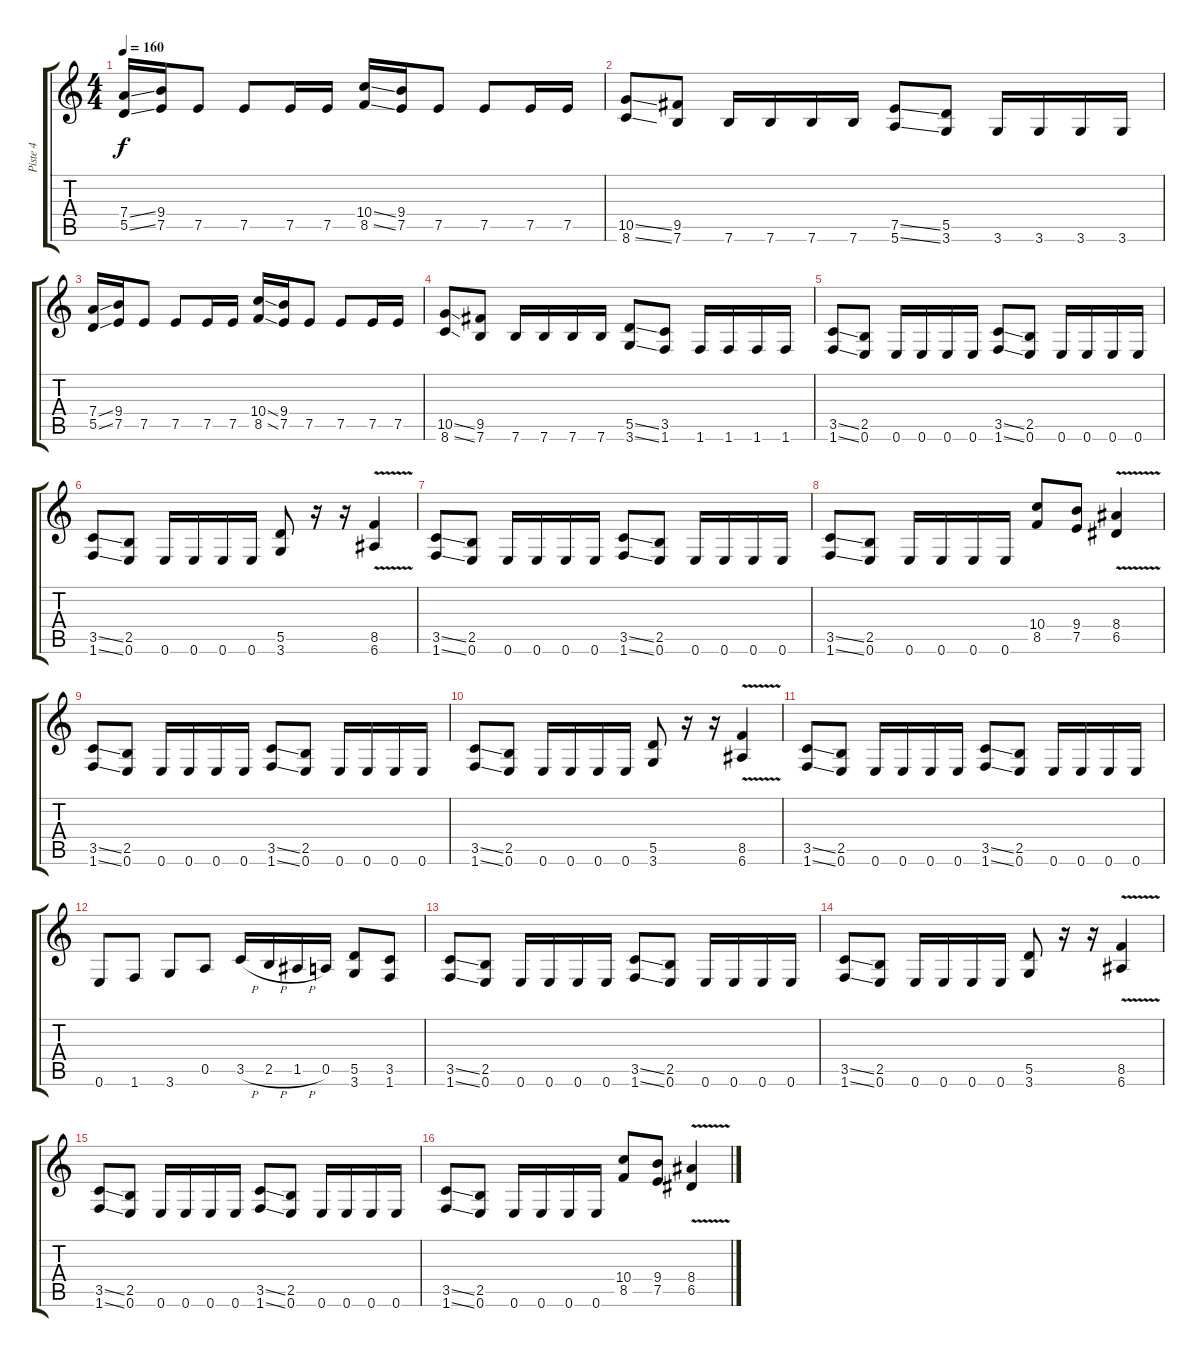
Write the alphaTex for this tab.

\track ("Piste 4" "Piste 4") {instrument distortionguitar}
\staff {score tabs}
\tuning (E4 B3 G3 D3 A2 E2) {hide}
\ts (4 4)
\tempo 160
\clef g2
\ks c
(7.4{ss} 5.5{ss}).16{dy f} (9.4 7.5).16 7.5.8 7.5.8 7.5.16 7.5.16 (10.4{ss} 8.5{ss}).16 (9.4 7.5).16 7.5.8 7.5.8 7.5.16 7.5.16 |
(10.5{ss} 8.6{ss}).8 (9.5 7.6).8 7.6.16 7.6.16 7.6.16 7.6.16 (7.5{ss} 5.6{ss}).8 (5.5 3.6).8 3.6.16 3.6.16 3.6.16 3.6.16 |
(7.4{ss} 5.5{ss}).16 (9.4 7.5).16 7.5.8 7.5.8 7.5.16 7.5.16 (10.4{ss} 8.5{ss}).16 (9.4 7.5).16 7.5.8 7.5.8 7.5.16 7.5.16 |
(10.5{ss} 8.6{ss}).8 (9.5 7.6).8 7.6.16 7.6.16 7.6.16 7.6.16 (5.5{ss} 3.6{ss}).8 (3.5 1.6).8 1.6.16 1.6.16 1.6.16 1.6.16 |
(3.5{ss} 1.6{ss}).8 (2.5 0.6).8 0.6.16 0.6.16 0.6.16 0.6.16 (3.5{ss} 1.6{ss}).8 (2.5 0.6).8 0.6.16 0.6.16 0.6.16 0.6.16 |
(3.5{ss} 1.6{ss}).8 (2.5 0.6).8 0.6.16 0.6.16 0.6.16 0.6.16 (5.5 3.6).8 r.16 r.16 (8.5{v} 6.6{v}).4 |
(3.5{ss} 1.6{ss}).8 (2.5 0.6).8 0.6.16 0.6.16 0.6.16 0.6.16 (3.5{ss} 1.6{ss}).8 (2.5 0.6).8 0.6.16 0.6.16 0.6.16 0.6.16 |
(3.5{ss} 1.6{ss}).8 (2.5 0.6).8 0.6.16 0.6.16 0.6.16 0.6.16 (10.4 8.5).8 (9.4 7.5).8 (8.4{v} 6.5{v}).4 |
(3.5{ss} 1.6{ss}).8 (2.5 0.6).8 0.6.16 0.6.16 0.6.16 0.6.16 (3.5{ss} 1.6{ss}).8 (2.5 0.6).8 0.6.16 0.6.16 0.6.16 0.6.16 |
(3.5{ss} 1.6{ss}).8 (2.5 0.6).8 0.6.16 0.6.16 0.6.16 0.6.16 (5.5 3.6).8 r.16 r.16 (8.5{v} 6.6{v}).4 |
(3.5{ss} 1.6{ss}).8 (2.5 0.6).8 0.6.16 0.6.16 0.6.16 0.6.16 (3.5{ss} 1.6{ss}).8 (2.5 0.6).8 0.6.16 0.6.16 0.6.16 0.6.16 |
0.6.8 1.6.8 3.6.8 0.5.8 3.5{h}.16 2.5{h}.16 1.5{h}.16 0.5.16 (5.5 3.6).8 (3.5 1.6).8 |
(3.5{ss} 1.6{ss}).8 (2.5 0.6).8 0.6.16 0.6.16 0.6.16 0.6.16 (3.5{ss} 1.6{ss}).8 (2.5 0.6).8 0.6.16 0.6.16 0.6.16 0.6.16 |
(3.5{ss} 1.6{ss}).8 (2.5 0.6).8 0.6.16 0.6.16 0.6.16 0.6.16 (5.5 3.6).8 r.16 r.16 (8.5{v} 6.6{v}).4 |
(3.5{ss} 1.6{ss}).8 (2.5 0.6).8 0.6.16 0.6.16 0.6.16 0.6.16 (3.5{ss} 1.6{ss}).8 (2.5 0.6).8 0.6.16 0.6.16 0.6.16 0.6.16 |
(3.5{ss} 1.6{ss}).8 (2.5 0.6).8 0.6.16 0.6.16 0.6.16 0.6.16 (10.4 8.5).8 (9.4 7.5).8 (8.4{v} 6.5{v}).4
